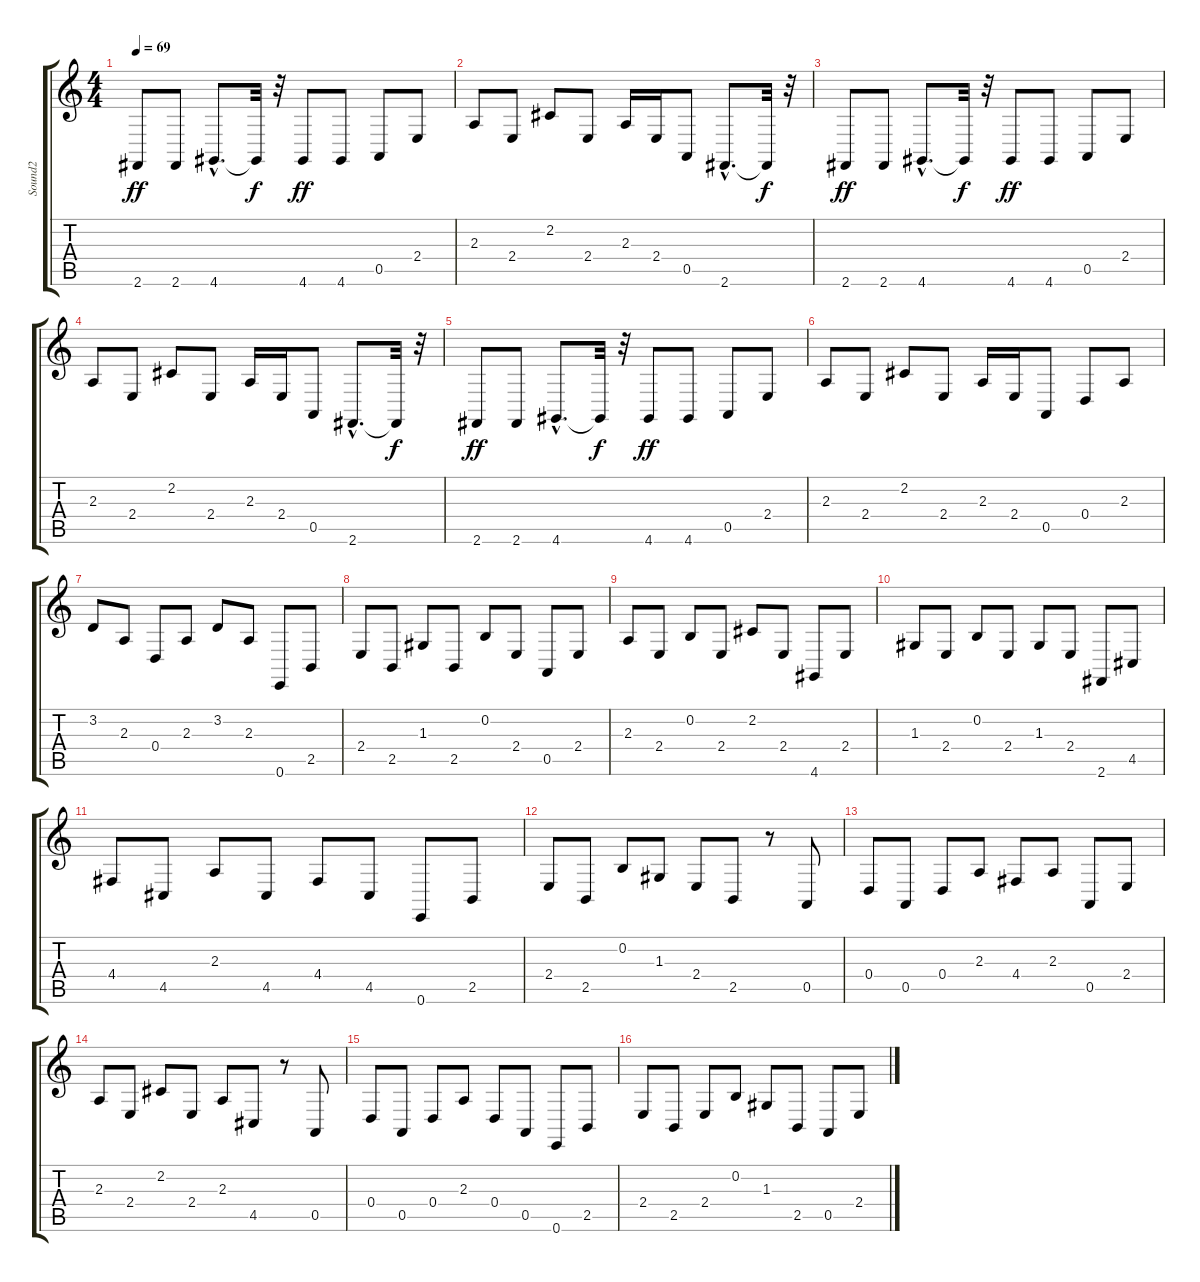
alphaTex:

\track ("Sound2" "Sound2") {instrument stringensemble1}
\staff {score tabs}
\tuning (E4 B3 G3 D3 A2 E2) {hide}
\ts (4 4)
\tempo 69
\clef g2
\ks c
2.6.8{dy ff} 2.6.8 4.6{hac}.8{d} 4.6{t}.32{dy f} r.32 4.6.8{dy ff} 4.6.8 0.5.8 2.4.8 |
2.3.8 2.4.8 2.2.8 2.4.8 2.3.16 2.4.16 0.5.8 2.6{hac}.8{d} 2.6{t}.32{dy f} r.32 |
2.6.8{dy ff} 2.6.8 4.6{hac}.8{d} 4.6{t}.32{dy f} r.32 4.6.8{dy ff} 4.6.8 0.5.8 2.4.8 |
2.3.8 2.4.8 2.2.8 2.4.8 2.3.16 2.4.16 0.5.8 2.6{hac}.8{d} 2.6{t}.32{dy f} r.32 |
2.6.8{dy ff} 2.6.8 4.6{hac}.8{d} 4.6{t}.32{dy f} r.32 4.6.8{dy ff} 4.6.8 0.5.8 2.4.8 |
2.3.8 2.4.8 2.2.8 2.4.8 2.3.16 2.4.16 0.5.8 0.4.8 2.3.8 |
3.2.8 2.3.8 0.4.8 2.3.8 3.2.8 2.3.8 0.6.8 2.5.8 |
2.4.8 2.5.8 1.3.8 2.5.8 0.2.8 2.4.8 0.5.8 2.4.8 |
2.3.8 2.4.8 0.2.8 2.4.8 2.2.8 2.4.8 4.6.8 2.4.8 |
1.3.8 2.4.8 0.2.8 2.4.8 1.3.8 2.4.8 2.6.8 4.5.8 |
4.4.8 4.5.8 2.3.8 4.5.8 4.4.8 4.5.8 0.6.8 2.5.8 |
2.4.8 2.5.8 0.2.8 1.3.8 2.4.8 2.5.8 r.8 0.5.8 |
0.4.8 0.5.8 0.4.8 2.3.8 4.4.8 2.3.8 0.5.8 2.4.8 |
2.3.8 2.4.8 2.2.8 2.4.8 2.3.8 4.5.8 r.8 0.5.8 |
0.4.8 0.5.8 0.4.8 2.3.8 0.4.8 0.5.8 0.6.8 2.5.8 |
2.4.8 2.5.8 2.4.8 0.2.8 1.3.8 2.5.8 0.5.8 2.4.8
